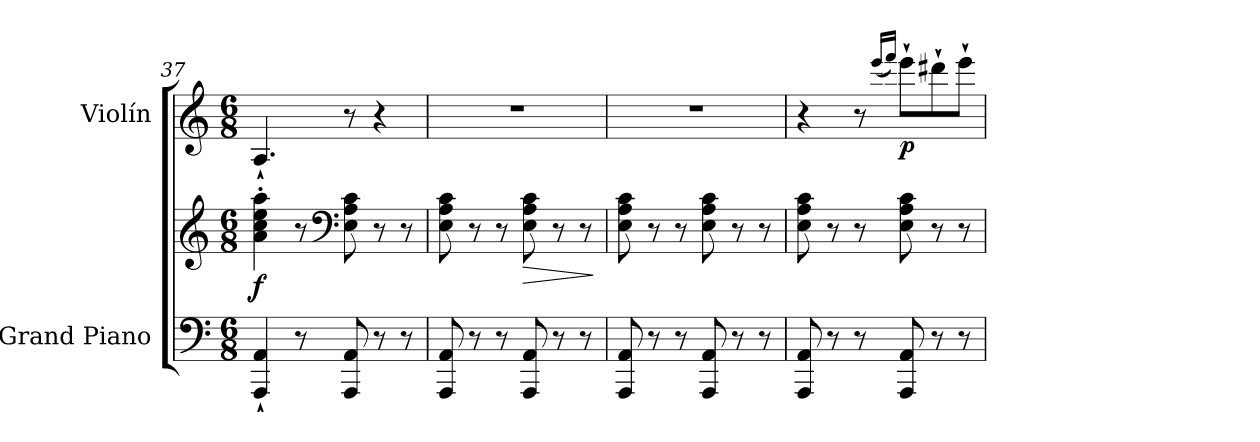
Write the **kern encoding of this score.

**kern	**kern	**dynam	**kern	**dynam
*part2	*part2	*part2	*part1	*part1
*staff3	*staff2	*staff2/3	*staff1	*staff1
*I"Grand Piano	*	*	*I"Violín	*
*I'Pno.	*	*	*I'Vln.	*
*clefF4	*clefG2	*	*clefG2	*
*k[]	*k[]	*	*k[]	*
*M6/8	*M6/8	*	*M6/8	*
*MM140	*MM140	*	*MM140	*
=37	=37	=37	=37	=37
!	!	!LO:DY:b	!	!
4AAA/` 4AA/`	4a\' 4cc\' 4ee\' 4aa\'	f	4.A`/	.
8r	8r	.	.	.
*	*clefF4	*	*	*
8AAA/ 8AA/	8E\ 8A\ 8c\	.	8r	.
8r	8r	.	4r	.
8r	8r	.	.	.
=38	=38	=38	=38	=38
8AAA/ 8AA/	8E\ 8A\ 8c\	.	2.r	.
8r	8r	.	.	.
8r	8r	.	.	.
!	!	!LO:HP:b	!	!
8AAA/ 8AA/	8E\ 8A\ 8c\	>	.	.
8r	8r	.	.	.
8r	8r	.	.	.
.	.	]	.	.
=39	=39	=39	=39	=39
8AAA/ 8AA/	8E\ 8A\ 8c\	.	2.r	.
8r	8r	.	.	.
8r	8r	.	.	.
8AAA/ 8AA/	8E\ 8A\ 8c\	.	.	.
8r	8r	.	.	.
8r	8r	.	.	.
!!LO:LB:g=z
=40	=40	=40	=40	=40
8AAA/ 8AA/	8E\ 8A\ 8c\	.	4r	.
8r	8r	.	.	.
8r	8r	.	8r	.
.	.	.	(16qeee/LL	.
.	.	.	16qfff/JJ)	.
!	!	!	!	!LO:DY:b
8AAA/ 8AA/	8E\ 8A\ 8c\	.	8eee`\L	p
8r	8r	.	8ddd#X`\	.
8r	8r	.	8eee`\J	.
=	=	=	=	=
*-	*-	*-	*-	*-
